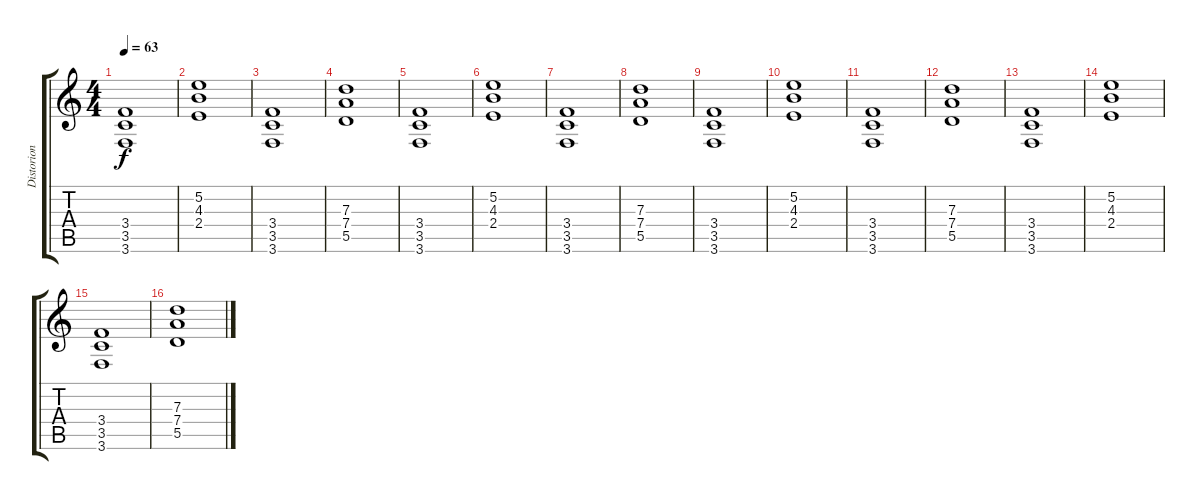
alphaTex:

\track ("Distorion" "Distorion") {instrument distortionguitar}
\staff {score tabs}
\tuning (E4 B3 G3 D3 A2 D2) {hide}
\ts (4 4)
\tempo 63
\clef g2
\ks c
(3.4 3.5 3.6).1{dy f} |
(5.2 4.3 2.4).1 |
(3.4 3.5 3.6).1 |
(7.3 7.4 5.5).1 |
(3.4 3.5 3.6).1 |
(5.2 4.3 2.4).1 |
(3.4 3.5 3.6).1 |
(7.3 7.4 5.5).1 |
(3.4 3.5 3.6).1 |
(5.2 4.3 2.4).1 |
(3.4 3.5 3.6).1 |
(7.3 7.4 5.5).1 |
(3.4 3.5 3.6).1 |
(5.2 4.3 2.4).1 |
(3.4 3.5 3.6).1 |
(7.3 7.4 5.5).1
